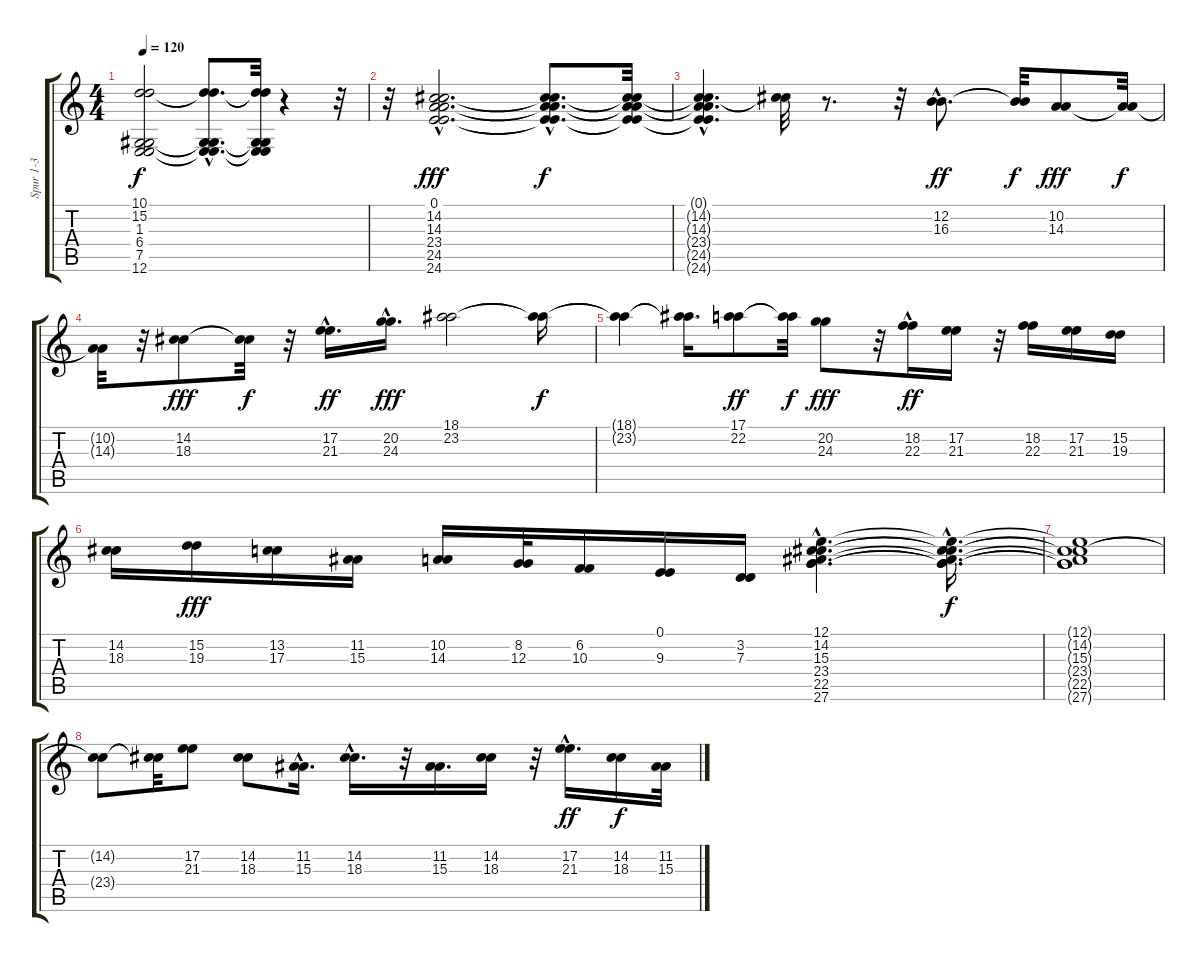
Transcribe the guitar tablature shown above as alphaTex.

\track ("Spur 1-3" "Spur 1-3") {instrument churchorgan}
\staff {score tabs}
\tuning (E4 B3 G3 D3 A2 E2) {hide}
\ts (4 4)
\tempo 120
\clef g2
\ks c
(10.1{t} 15.2{t} 1.3{t} 6.4{t} 7.5{t} 12.6{t}).2{dy f} (10.1{hac t} 15.2{hac t} 1.3{hac t} 6.4{hac t} 7.5{hac t} 12.6{hac t}).8{d} (10.1{t} 15.2{t} 1.3{t} 6.4{t} 7.5{t} 12.6{t}).32 r.4 r.32 |
r.32 (0.1{hac} 14.2{hac} 14.3{hac} 23.4{hac} 24.5{hac} 24.6{hac}).2{d dy fff} (0.1{hac t} 14.2{hac t} 14.3{hac t} 23.4{hac t} 24.5{hac t} 24.6{hac t}).8{d dy f} (0.1{t} 14.2{t} 14.3{t} 23.4{t} 24.5{t} 24.6{t}).32 |
(0.1{t} 14.2{hac t} 14.3{hac t} 23.4{hac t} 24.5{hac t} 24.6{t}).4{d} (14.2{t} 23.4{t}).32 r.8{d} r.32 (12.2{hac} 16.3{hac}).8{d dy ff} (12.2{t} 16.3{t}).32{dy f} (10.2 14.3).8{dy fff} (10.2{t} 14.3{t}).32{dy f} |
(10.2{t} 14.3{t}).32 r.32 (14.2 18.3).8{dy fff} (14.2{t} 18.3{t}).32{dy f} r.32 (17.2{hac} 21.3{hac}).16{d dy ff} (20.2{hac} 24.3{hac}).16{d dy fff} (18.1 23.2).2 (18.1{t} 23.2{t}).16{dy f} |
(18.1{t} 23.2{t}).4 (18.1{t} 23.2{t}).16{d} (17.1 22.2).8{dy ff} (17.1{t} 22.2{t}).32{dy f} (20.2 24.3).8{dy fff} r.32 (18.2{hac} 22.3{hac}).16{dy ff} (17.2 21.3).16 r.32 (18.2 22.3).16 (17.2 21.3).16 (15.2 19.3).16 |
(14.2 18.3).16 (15.2 19.3).16{dy fff} (13.2 17.3).16 (11.2 15.3).16 (10.2 14.3).16 (8.2 12.3).32 (6.2 10.3).16 (0.1 9.3).16 (3.2 7.3).16 (12.1{hac} 14.2{hac} 15.3{hac} 23.4{hac} 22.5{hac} 27.6{hac}).4{d} (12.1{hac t} 14.2{hac t} 15.3{hac t} 23.4{hac t} 22.5{hac t} 27.6{hac t}).16{d dy f} |
(12.1{t} 14.2{t} 15.3{t} 23.4{t} 22.5{t} 27.6{t}).1 |
(14.2{t} 23.4{t}).8 (14.2{t} 23.4{t}).32 (17.2 21.3).8 (14.2 18.3).8 (11.2{hac} 15.3{hac}).16{d} (14.2{hac} 18.3{hac}).16{d} r.32 (11.2 15.3).16{d} (14.2 18.3).16 r.32 (17.2{hac} 21.3{hac}).16{d dy ff} (14.2 18.3).16{dy f} (11.2 15.3).32
